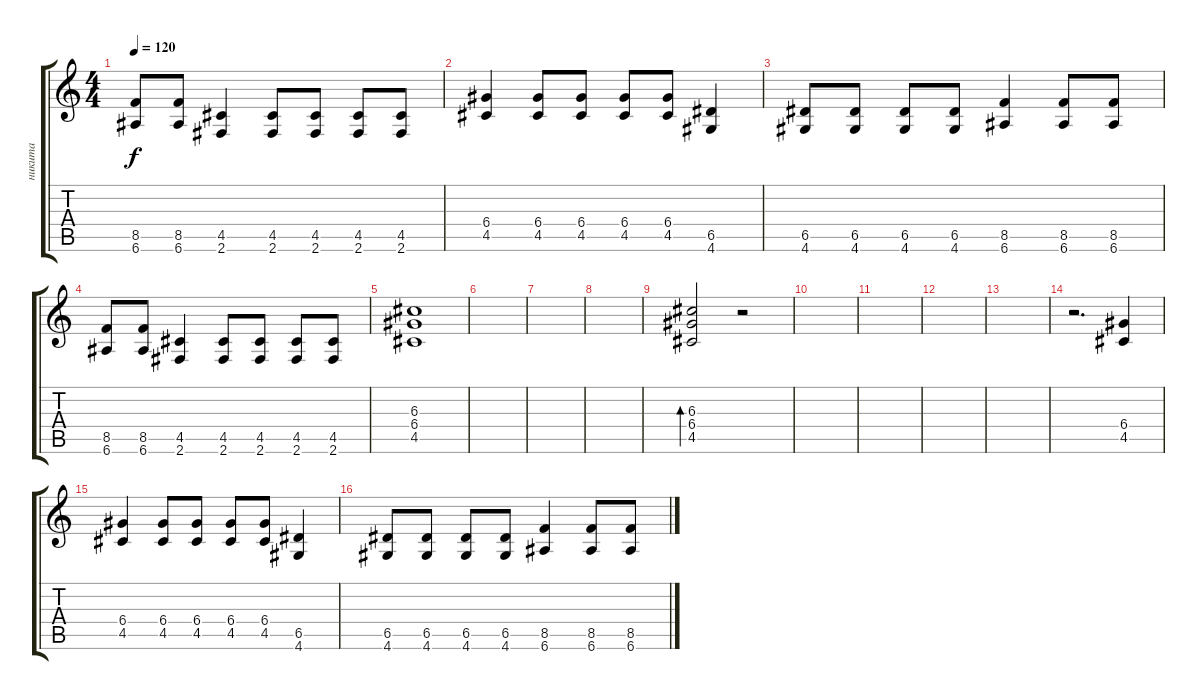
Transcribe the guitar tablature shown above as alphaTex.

\track ("никита" "никита") {instrument distortionguitar}
\staff {score tabs}
\tuning (E4 B3 G3 D3 A2 E2) {hide}
\ts (4 4)
\tempo 120
\clef g2
\ks c
(8.5 6.6).8{dy f} (8.5 6.6).8 (4.5 2.6).4 (4.5 2.6).8 (4.5 2.6).8 (4.5 2.6).8 (4.5 2.6).8 |
(6.4 4.5).4 (6.4 4.5).8 (6.4 4.5).8 (6.4 4.5).8 (6.4 4.5).8 (6.5 4.6).4 |
(6.5 4.6).8 (6.5 4.6).8 (6.5 4.6).8 (6.5 4.6).8 (8.5 6.6).4 (8.5 6.6).8 (8.5 6.6).8 |
(8.5 6.6).8 (8.5 6.6).8 (4.5 2.6).4 (4.5 2.6).8 (4.5 2.6).8 (4.5 2.6).8 (4.5 2.6).8 |
(6.3 6.4 4.5).1 |
|
|
|
(6.3 6.4 4.5).2{bd 120} r.2 |
|
|
|
|
r.2{d} (6.4 4.5).4 |
(6.4 4.5).4 (6.4 4.5).8 (6.4 4.5).8 (6.4 4.5).8 (6.4 4.5).8 (6.5 4.6).4 |
(6.5 4.6).8 (6.5 4.6).8 (6.5 4.6).8 (6.5 4.6).8 (8.5 6.6).4 (8.5 6.6).8 (8.5 6.6).8
